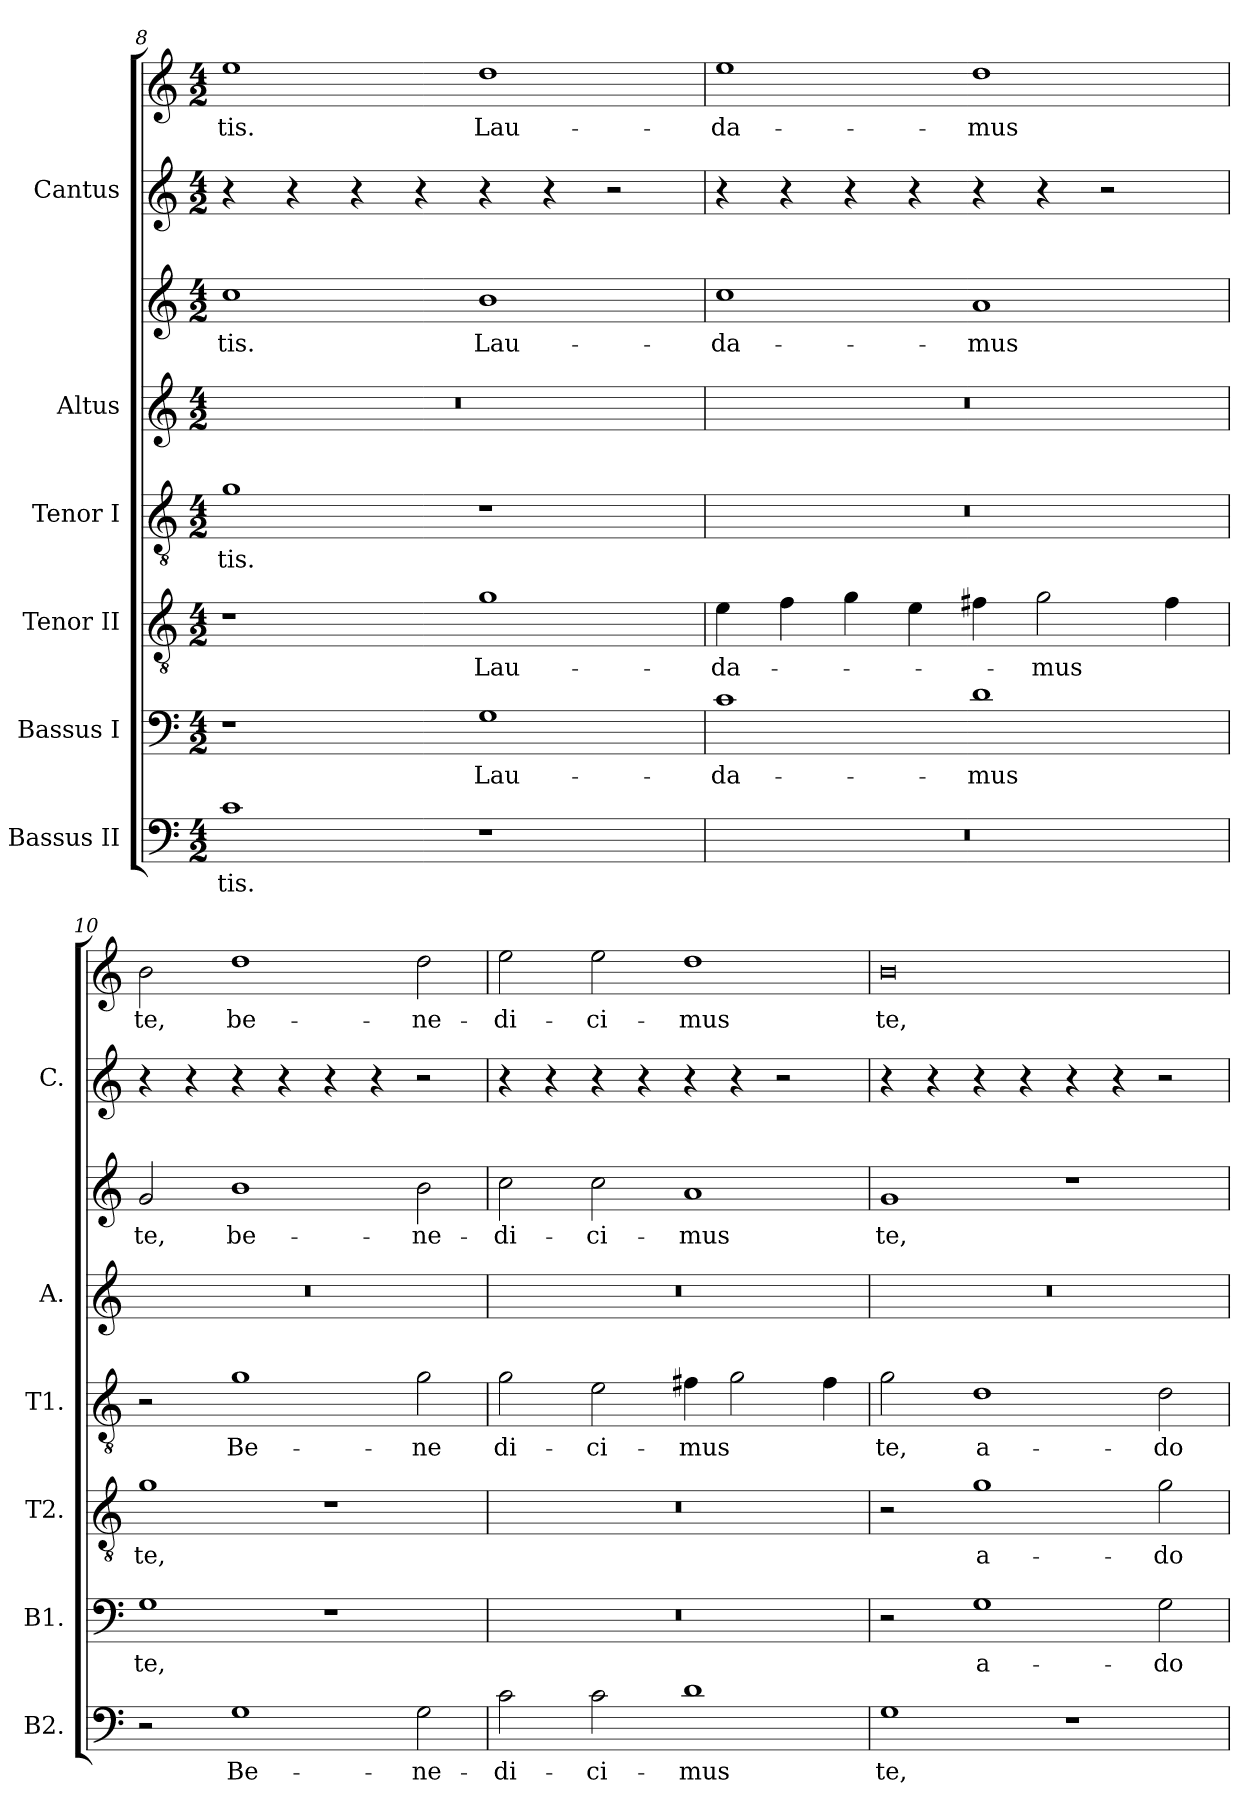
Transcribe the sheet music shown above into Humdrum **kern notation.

**kern	**text	**kern	**text	**kern	**text	**kern	**text	**kern	**kern	**text	**kern	**kern	**text
*part6	*part6	*part5	*part5	*part4	*part4	*part3	*part3	*part2	*part2	*part2	*part1	*part1	*part1
*staff8	*staff8	*staff7	*staff7	*staff6	*staff6	*staff5	*staff5	*staff4	*staff3	*staff3	*staff2	*staff1	*staff1
*I"Bassus II	*	*I"Bassus I	*	*I"Tenor II	*	*I"Tenor I	*	*I"Altus	*	*	*I"Cantus	*	*
*I'B2.	*	*I'B1.	*	*I'T2.	*	*I'T1.	*	*I'A.	*	*	*I'C.	*	*
!!LO:LB:g=z
*clefF4	*	*clefF4	*	*clefGv2	*	*clefGv2	*	*clefG2	*clefG2	*	*clefG2	*clefG2	*
*	*	*	*	*ITrd7c12	*	*ITrd7c12	*	*	*	*	*	*	*
*k[]	*	*k[]	*	*k[]	*	*k[]	*	*k[]	*k[]	*	*k[]	*k[]	*
*C:	*	*C:	*	*C:	*	*C:	*	*C:	*C:	*	*C:	*C:	*
*M4/2	*	*M4/2	*	*M4/2	*	*M4/2	*	*M4/2	*M4/2	*	*M4/2	*M4/2	*
=8	=8	=8	=8	=8	=8	=8	=8	=8	=8	=8	=8	=8	=8
!	!LO:LY:b:color=#000000	!	!	!	!	!	!	!	!	!	!	!	!
!	!	!	!	!	!	!	!LO:LY:b:color=#000000	!LO:N:vis=1	!	!	!	!	!
!	!	!	!	!	!	!	!	!	!	!LO:LY:b:color=#000000	!	!	!
!	!	!	!	!	!	!	!	!	!	!	!	!	!LO:LY:b:color=#000000
1ci	-tis.	1r	.	1r	.	1Gi	-tis.	0r	1cci	-tis.	4r	1eei	-tis.
.	.	.	.	.	.	.	.	.	.	.	4r	.	.
.	.	.	.	.	.	.	.	.	.	.	4r	.	.
.	.	.	.	.	.	.	.	.	.	.	4r	.	.
!	!	!	!LO:LY:b:color=#000000	!	!	!	!	!	!	!	!	!	!
!	!	!	!	!	!LO:LY:b:color=#000000	!	!	!	!	!	!	!	!
!	!	!	!	!	!	!	!	!	!	!LO:LY:b:color=#000000	!	!	!
!	!	!	!	!	!	!	!	!	!	!	!	!	!LO:LY:b:color=#000000
1r	.	1Gi	Lau-	1Gi	Lau-	1r	.	.	1bi	Lau-	4r	1ddi	Lau-
.	.	.	.	.	.	.	.	.	.	.	4r	.	.
.	.	.	.	.	.	.	.	.	.	.	2r	.	.
=9	=9	=9	=9	=9	=9	=9	=9	=9	=9	=9	=9	=9	=9
!LO:N:vis=1	!	!	!	!	!	!	!	!	!	!	!	!	!
!	!	!	!LO:LY:b:color=#000000	!	!	!	!	!	!	!	!	!	!
!	!	!	!	!	!LO:LY:b:color=#000000	!LO:N:vis=1	!	!LO:N:vis=1	!	!	!	!	!
!	!	!	!	!	!	!	!	!	!	!LO:LY:b:color=#000000	!	!	!
!	!	!	!	!	!	!	!	!	!	!	!	!	!LO:LY:b:color=#000000
0r	.	1ci	-da-	4Ei\	-da-	0r	.	0r	1cci	-da-	4r	1eei	-da-
.	.	.	.	4Fi\	.	.	.	.	.	.	4r	.	.
.	.	.	.	4Gi\	.	.	.	.	.	.	4r	.	.
.	.	.	.	4Ei\	.	.	.	.	.	.	4r	.	.
!	!	!	!LO:LY:b:color=#000000	!	!	!	!	!	!	!	!	!	!
!	!	!	!	!	!	!	!	!	!	!LO:LY:b:color=#000000	!	!	!
!	!	!	!	!	!	!	!	!	!	!	!	!	!LO:LY:b:color=#000000
.	.	1di	-mus	4F#Xi\	.	.	.	.	1ai	-mus	4r	1ddi	-mus
!	!	!	!	!	!LO:LY:b:color=#000000	!	!	!	!	!	!	!	!
.	.	.	.	2Gi\	-mus	.	.	.	.	.	4r	.	.
.	.	.	.	.	.	.	.	.	.	.	2r	.	.
.	.	.	.	4F#i\	.	.	.	.	.	.	.	.	.
=10	=10	=10	=10	=10	=10	=10	=10	=10	=10	=10	=10	=10	=10
!	!	!	!LO:LY:b:color=#000000	!	!	!	!	!	!	!	!	!	!
!	!	!	!	!	!LO:LY:b:color=#000000	!	!	!LO:N:vis=1	!	!	!	!	!
!	!	!	!	!	!	!	!	!	!	!LO:LY:b:color=#000000	!	!	!
!	!	!	!	!	!	!	!	!	!	!	!	!	!LO:LY:b:color=#000000
2r	.	1Gi	te,	1Gi	te,	2r	.	0r	2gi/	te,	4r	2bi\	te,
.	.	.	.	.	.	.	.	.	.	.	4r	.	.
!	!LO:LY:b:color=#000000	!	!	!	!	!	!	!	!	!	!	!	!
!	!	!	!	!	!	!	!LO:LY:b:color=#000000	!	!	!	!	!	!
!	!	!	!	!	!	!	!	!	!	!LO:LY:b:color=#000000	!	!	!
!	!	!	!	!	!	!	!	!	!	!	!	!	!LO:LY:b:color=#000000
1Gi	Be-	.	.	.	.	1Gi	Be-	.	1bi	be-	4r	1ddi	be-
.	.	.	.	.	.	.	.	.	.	.	4r	.	.
.	.	1r	.	1r	.	.	.	.	.	.	4r	.	.
.	.	.	.	.	.	.	.	.	.	.	4r	.	.
!	!LO:LY:b:color=#000000	!	!	!	!	!	!	!	!	!	!	!	!
!	!	!	!	!	!	!	!LO:LY:b:color=#000000	!	!	!	!	!	!
!	!	!	!	!	!	!	!	!	!	!LO:LY:b:color=#000000	!	!	!
!	!	!	!	!	!	!	!	!	!	!	!	!	!LO:LY:b:color=#000000
2Gi\	-ne-	.	.	.	.	2Gi\	-ne	.	2bi\	-ne-	2r	2ddi\	-ne-
=11	=11	=11	=11	=11	=11	=11	=11	=11	=11	=11	=11	=11	=11
!	!LO:LY:b:color=#000000	!LO:N:vis=1	!	!LO:N:vis=1	!	!	!	!	!	!	!	!	!
!	!	!	!	!	!	!	!LO:LY:b:color=#000000	!LO:N:vis=1	!	!	!	!	!
!	!	!	!	!	!	!	!	!	!	!LO:LY:b:color=#000000	!	!	!
!	!	!	!	!	!	!	!	!	!	!	!	!	!LO:LY:b:color=#000000
2ci\	-di-	0r	.	0r	.	2Gi\	di-	0r	2cci\	-di-	4r	2eei\	-di-
.	.	.	.	.	.	.	.	.	.	.	4r	.	.
!	!LO:LY:b:color=#000000	!	!	!	!	!	!	!	!	!	!	!	!
!	!	!	!	!	!	!	!LO:LY:b:color=#000000	!	!	!	!	!	!
!	!	!	!	!	!	!	!	!	!	!LO:LY:b:color=#000000	!	!	!
!	!	!	!	!	!	!	!	!	!	!	!	!	!LO:LY:b:color=#000000
2ci\	-ci-	.	.	.	.	2Ei\	-ci-	.	2cci\	-ci-	4r	2eei\	-ci-
.	.	.	.	.	.	.	.	.	.	.	4r	.	.
!	!LO:LY:b:color=#000000	!	!	!	!	!	!	!	!	!	!	!	!
!	!	!	!	!	!	!	!LO:LY:b:color=#000000	!	!	!	!	!	!
!	!	!	!	!	!	!	!	!	!	!LO:LY:b:color=#000000	!	!	!
!	!	!	!	!	!	!	!	!	!	!	!	!	!LO:LY:b:color=#000000
1di	-mus	.	.	.	.	4F#Xi\	-mus	.	1ai	-mus	4r	1ddi	-mus
.	.	.	.	.	.	2Gi\	.	.	.	.	4r	.	.
.	.	.	.	.	.	.	.	.	.	.	2r	.	.
.	.	.	.	.	.	4F#i\	.	.	.	.	.	.	.
=12	=12	=12	=12	=12	=12	=12	=12	=12	=12	=12	=12	=12	=12
!	!LO:LY:b:color=#000000	!	!	!	!	!	!	!	!	!	!	!	!
!	!	!	!	!	!	!	!LO:LY:b:color=#000000	!LO:N:vis=1	!	!	!	!	!
!	!	!	!	!	!	!	!	!	!	!LO:LY:b:color=#000000	!	!	!
!	!	!	!	!	!	!	!	!	!	!	!	!	!LO:LY:b:color=#000000
1Gi	te,	2r	.	2r	.	2Gi\	te,	0r	1gi	te,	4r	0bi	te,
.	.	.	.	.	.	.	.	.	.	.	4r	.	.
!	!	!	!LO:LY:b:color=#000000	!	!	!	!	!	!	!	!	!	!
!	!	!	!	!	!LO:LY:b:color=#000000	!	!	!	!	!	!	!	!
!	!	!	!	!	!	!	!LO:LY:b:color=#000000	!	!	!	!	!	!
.	.	1Gi	a-	1Gi	a-	1Di	a-	.	.	.	4r	.	.
.	.	.	.	.	.	.	.	.	.	.	4r	.	.
1r	.	.	.	.	.	.	.	.	1r	.	4r	.	.
.	.	.	.	.	.	.	.	.	.	.	4r	.	.
!	!	!	!LO:LY:b:color=#000000	!	!	!	!	!	!	!	!	!	!
!	!	!	!	!	!LO:LY:b:color=#000000	!	!	!	!	!	!	!	!
!	!	!	!	!	!	!	!LO:LY:b:color=#000000	!	!	!	!	!	!
.	.	2Gi\	-do-	2Gi\	-do-	2Di\	-do-	.	.	.	2r	.	.
=	=	=	=	=	=	=	=	=	=	=	=	=	=
*-	*-	*-	*-	*-	*-	*-	*-	*-	*-	*-	*-	*-	*-
